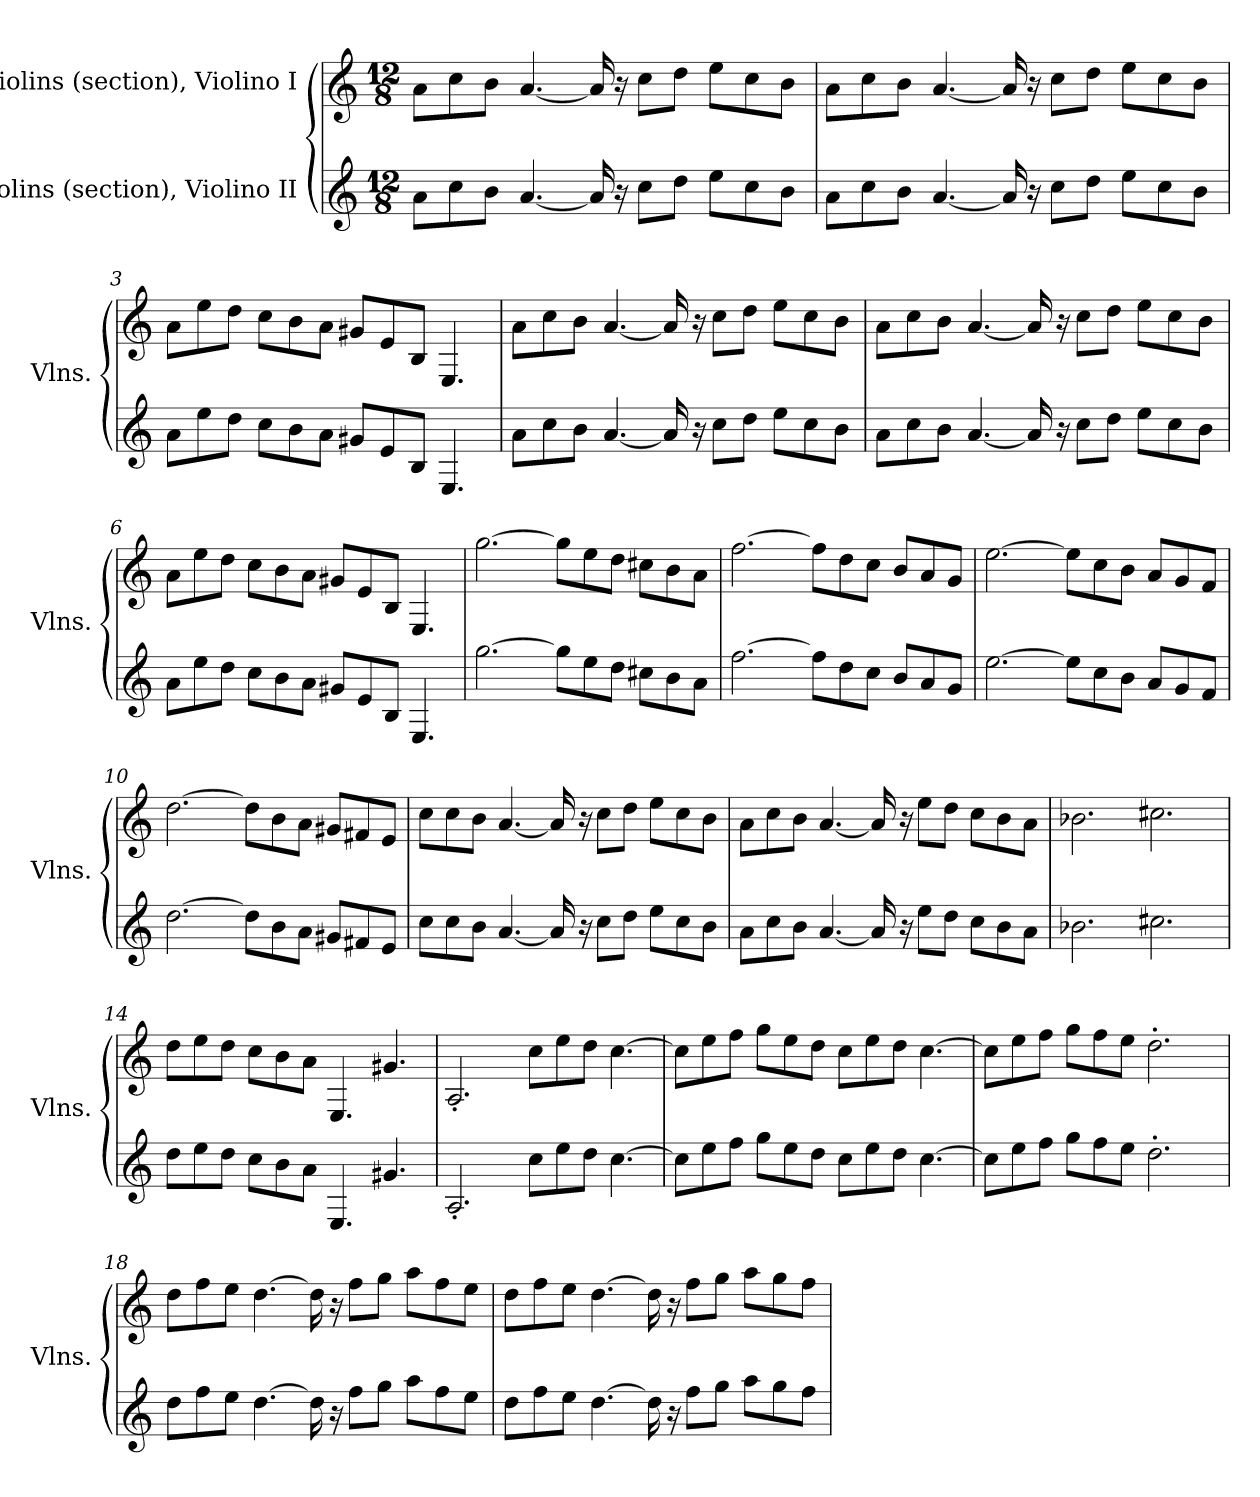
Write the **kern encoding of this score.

**kern	**kern
*part2	*part1
*staff2	*staff1
*I"Violins (section), Violino II	*I"Violins (section), Violino I
*I'Vlns.	*I'Vlns.
*clefG2	*clefG2
*k[]	*k[]
*M12/8	*M12/8
*MM160	*MM160
=1	=1
8a\L	8a\L
8cc\	8cc\
8b\J	8b\J
[4.a/	[4.a/
16a/]	16a/]
16r	16r
8cc\L	8cc\L
8dd\J	8dd\J
8ee\L	8ee\L
8cc\	8cc\
8b\J	8b\J
=2	=2
8a\L	8a\L
8cc\	8cc\
8b\J	8b\J
[4.a/	[4.a/
16a/]	16a/]
16r	16r
8cc\L	8cc\L
8dd\J	8dd\J
8ee\L	8ee\L
8cc\	8cc\
8b\J	8b\J
!!LO:LB:g=z
=3	=3
8a\L	8a\L
8ee\	8ee\
8dd\J	8dd\J
8cc\L	8cc\L
8b\	8b\
8a\J	8a\J
8g#X/L	8g#X/L
8e/	8e/
8B/J	8B/J
4.E/	4.E/
=4	=4
8a\L	8a\L
8cc\	8cc\
8b\J	8b\J
[4.a/	[4.a/
16a/]	16a/]
16r	16r
8cc\L	8cc\L
8dd\J	8dd\J
8ee\L	8ee\L
8cc\	8cc\
8b\J	8b\J
=5	=5
8a\L	8a\L
8cc\	8cc\
8b\J	8b\J
[4.a/	[4.a/
16a/]	16a/]
16r	16r
8cc\L	8cc\L
8dd\J	8dd\J
8ee\L	8ee\L
8cc\	8cc\
8b\J	8b\J
!!LO:LB:g=z
=6	=6
8a\L	8a\L
8ee\	8ee\
8dd\J	8dd\J
8cc\L	8cc\L
8b\	8b\
8a\J	8a\J
8g#X/L	8g#X/L
8e/	8e/
8B/J	8B/J
4.E/	4.E/
=7	=7
[2.gg\	[2.gg\
8gg\L]	8gg\L]
8ee\	8ee\
8dd\J	8dd\J
8cc#X\L	8cc#X\L
8b\	8b\
8a\J	8a\J
=8	=8
[2.ff\	[2.ff\
8ff\L]	8ff\L]
8dd\	8dd\
8cc\J	8cc\J
8b/L	8b/L
8a/	8a/
8g/J	8g/J
=9	=9
[2.ee\	[2.ee\
8ee\L]	8ee\L]
8cc\	8cc\
8b\J	8b\J
8a/L	8a/L
8g/	8g/
8f/J	8f/J
!!LO:LB:g=z
=10	=10
[2.dd\	[2.dd\
8dd\L]	8dd\L]
8b\	8b\
8a\J	8a\J
8g#X/L	8g#X/L
8f#X/	8f#X/
8e/J	8e/J
=11	=11
8cc\L	8cc\L
8cc\	8cc\
8b\J	8b\J
[4.a/	[4.a/
16a/]	16a/]
16r	16r
8cc\L	8cc\L
8dd\J	8dd\J
8ee\L	8ee\L
8cc\	8cc\
8b\J	8b\J
=12	=12
8a\L	8a\L
8cc\	8cc\
8b\J	8b\J
[4.a/	[4.a/
16a/]	16a/]
16r	16r
8ee\L	8ee\L
8dd\J	8dd\J
8cc\L	8cc\L
8b\	8b\
8a\J	8a\J
!!LO:LB:g=z
=13	=13
2.b-X\	2.b-X\
2.cc#X\	2.cc#X\
=14	=14
8dd\L	8dd\L
8ee\	8ee\
8dd\J	8dd\J
8cc\L	8cc\L
8b\	8b\
8a\J	8a\J
4.E/	4.E/
4.g#X/	4.g#X/
=15	=15
2.A'/	2.A'/
8cc\L	8cc\L
8ee\	8ee\
8dd\J	8dd\J
[4.cc\	[4.cc\
=16	=16
8cc\L]	8cc\L]
8ee\	8ee\
8ff\J	8ff\J
8gg\L	8gg\L
8ee\	8ee\
8dd\J	8dd\J
8cc\L	8cc\L
8ee\	8ee\
8dd\J	8dd\J
[4.cc\	[4.cc\
!!LO:LB:g=z
=17	=17
8cc\L]	8cc\L]
8ee\	8ee\
8ff\J	8ff\J
8gg\L	8gg\L
8ff\	8ff\
8ee\J	8ee\J
2.dd'\	2.dd'\
=18	=18
8dd\L	8dd\L
8ff\	8ff\
8ee\J	8ee\J
[4.dd\	[4.dd\
16dd\]	16dd\]
16r	16r
8ff\L	8ff\L
8gg\J	8gg\J
8aa\L	8aa\L
8ff\	8ff\
8ee\J	8ee\J
=19	=19
8dd\L	8dd\L
8ff\	8ff\
8ee\J	8ee\J
[4.dd\	[4.dd\
16dd\]	16dd\]
16r	16r
8ff\L	8ff\L
8gg\J	8gg\J
8aa\L	8aa\L
8gg\	8gg\
8ff\J	8ff\J
=	=
*-	*-
